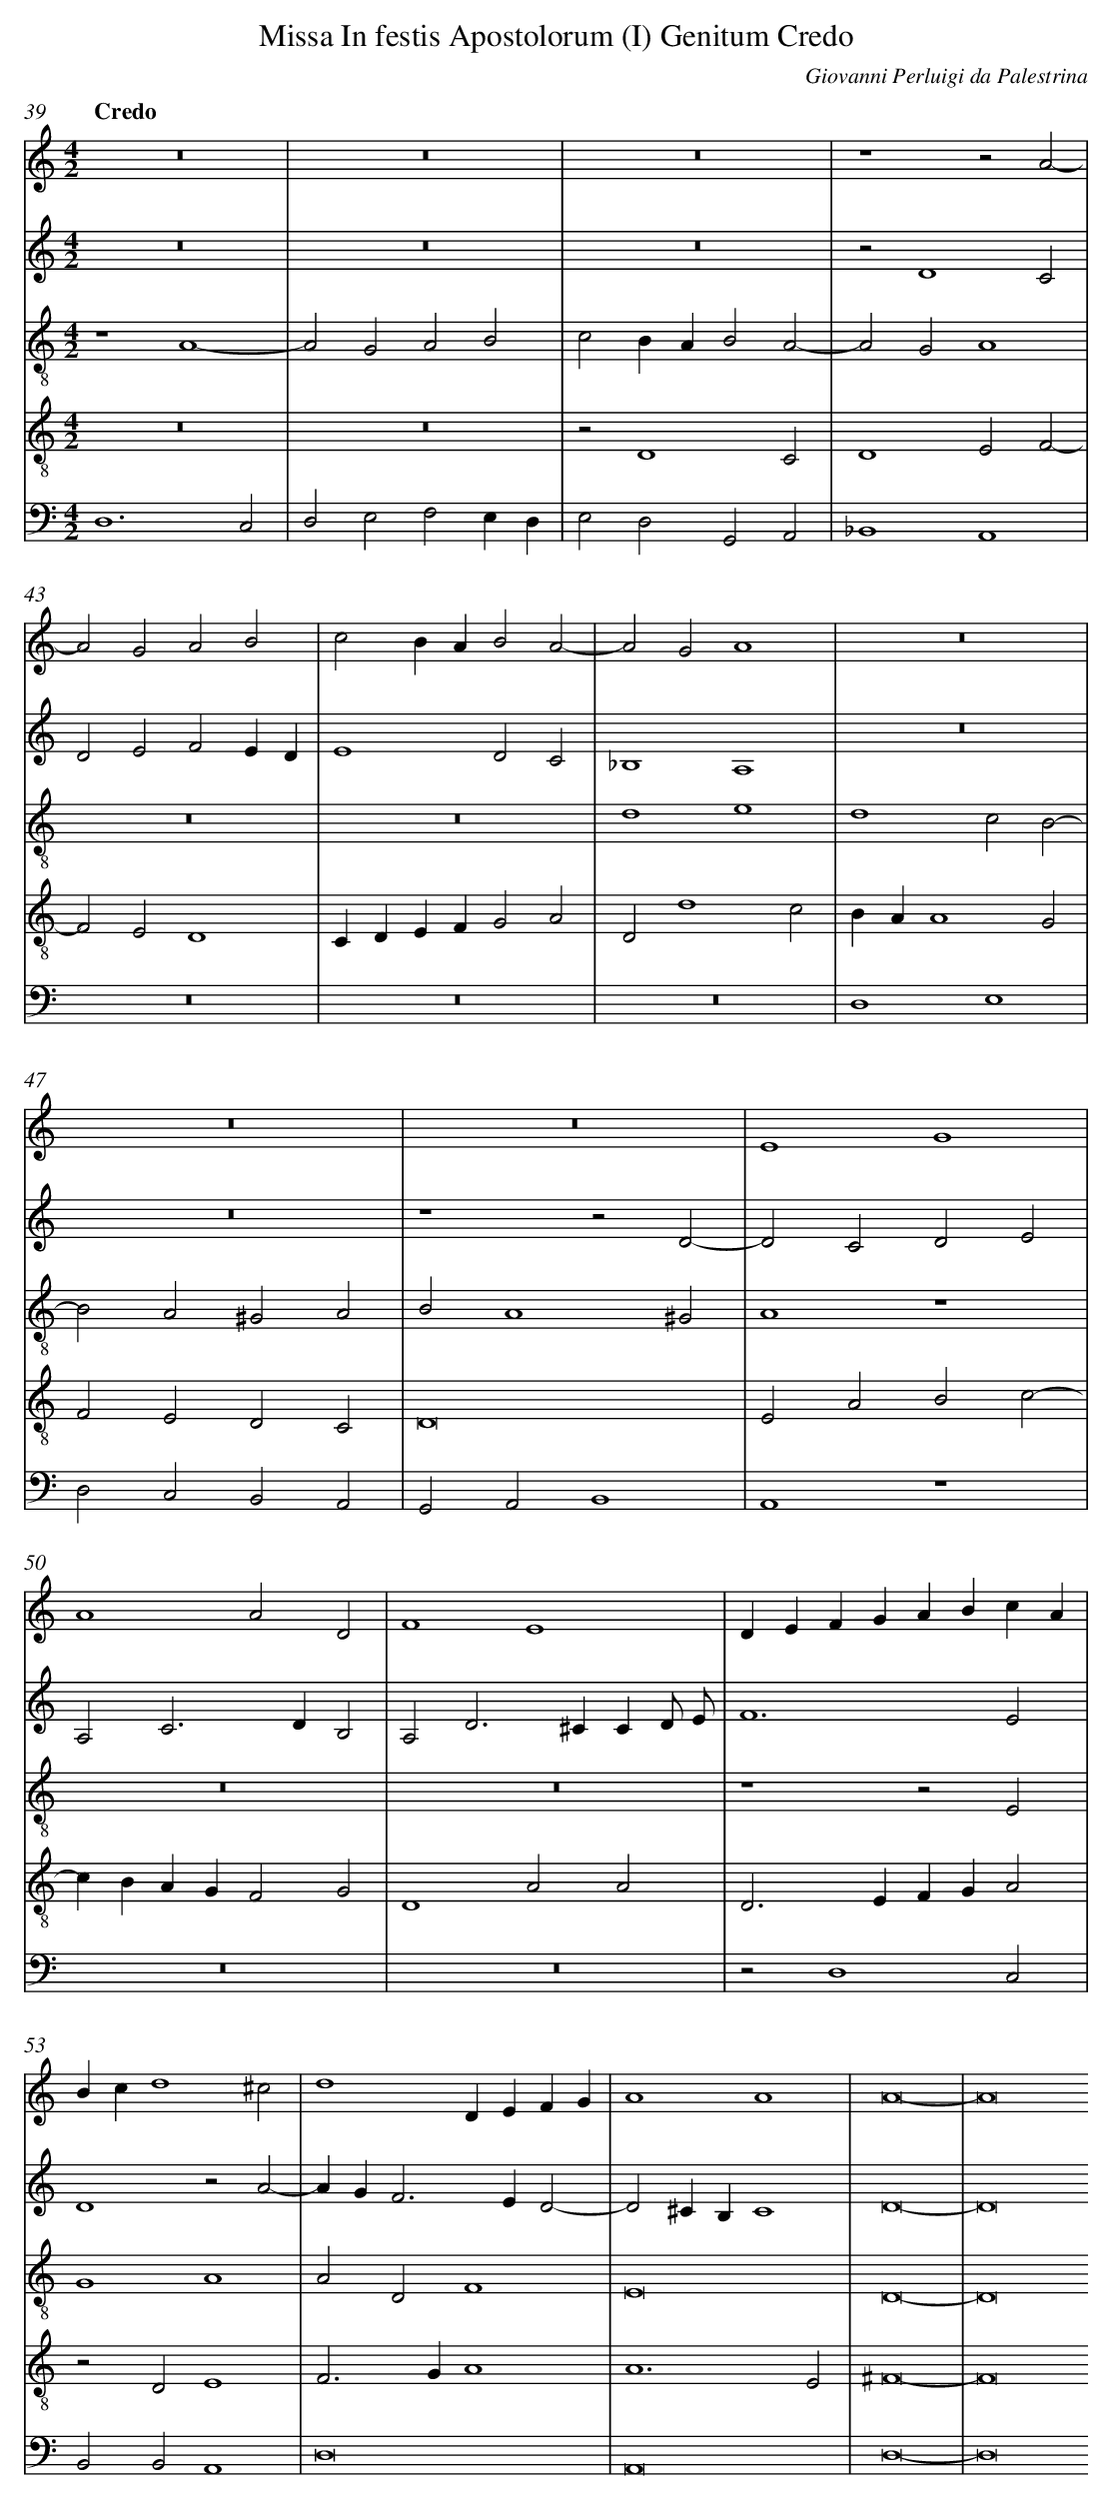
X:1
T: Missa In festis Apostolorum (I) Genitum Credo
C: Giovanni Perluigi da Palestrina
L: 1/4
M: 4/2
Q: "Credo"
V: 1 clef=treble
V: 2 clef=treble
V: 3 clef=treble-8
V: 4 clef=treble-8
V: 5 clef=bass
K: C
[V:1] z8 |
[V:2] z8 |
[V:3] z4A4- |
[V:4] z8 |
[V:5] D,6C,2 |
[V:1] z8 |
[V:2] z8 |
[V:3] A2G2A2B2 |
[V:4] z8 |
[V:5] D,2E,2F,2E,D, |
[V:1] z8 |
[V:2] z8 |
[V:3] c2BAB2A2- |
[V:4] z2D4C2 |
[V:5] E,2D,2G,,2A,,2 |
[V:1] z4z2A2- |
[V:2] z2D4C2 |
[V:3] A2G2A4 |
[V:4] D4E2F2- |
[V:5] _B,,4A,,4 |
[V:1] A2G2A2B2 |
[V:2] D2E2F2ED |
[V:3] z8 |
[V:4] F2E2D4 |
[V:5] z8 |
[V:1] c2BAB2A2- |
[V:2] E4D2C2 |
[V:3] z8 |
[V:4] CDEFG2A2 |
[V:5] z8 |
[V:1] A2G2A4 |
[V:2] _B,4A,4 |
[V:3] d4e4 |
[V:4] D2d4c2 |
[V:5] z8 |
[V:1] z8 |
[V:2] z8 |
[V:3] d4c2B2- |
[V:4] BAA4G2 |
[V:5] D,4E,4 |
[V:1] z8 |
[V:2] z8 |
[V:3] B2A2^G2A2 |
[V:4] F2E2D2C2 |
[V:5] D,2C,2B,,2A,,2 |
[V:1] z8 |
[V:2] z4z2D2- |
[V:3] B2A4^G2 |
[V:4] D8 |
[V:5] G,,2A,,2B,,4 |
[V:1] E4G4 |
[V:2] D2C2D2E2 |
[V:3] A4z4 |
[V:4] E2A2B2c2- |
[V:5] A,,4z4 |
[V:1] A4A2D2 |
[V:2] A,2C2>D2B,2 |
[V:3] z8 |
[V:4] cBAGF2G2 |
[V:5] z8 |
[V:1] F4E4 |
[V:2] A,2D2>^C2CD/ E/ |
[V:3] z8 |
[V:4] D4A2A2 |
[V:5] z8 |
[V:1] DEFGABcA |
[V:2] F6E2 |
[V:3] z4z2E2 |
[V:4] D2>E2FGA2 |
[V:5] z2D,4C,2 |
[V:1] Bcd4^c2 |
[V:2] D4z2A2- |
[V:3] G4A4 |
[V:4] z2D2E4 |
[V:5] B,,2B,,2A,,4 |
[V:1] d4DEFG |
[V:2] AG2<F2ED2- |
[V:3] A2D2F4 |
[V:4] F2>G2A4 |
[V:5] D,8 |
[V:1] A4A4 |
[V:2] D2^CB,C4 |
[V:3] E8 |
[V:4] A6E2 |
[V:5] A,,8 |
[V:1] A8- |
[V:2] D8- |
[V:3] D8- |
[V:4] ^F8- |
[V:5] D,8- |
[V:1] A8
[V:2] D8
[V:3] D8
[V:4] F8
[V:5] D,8
